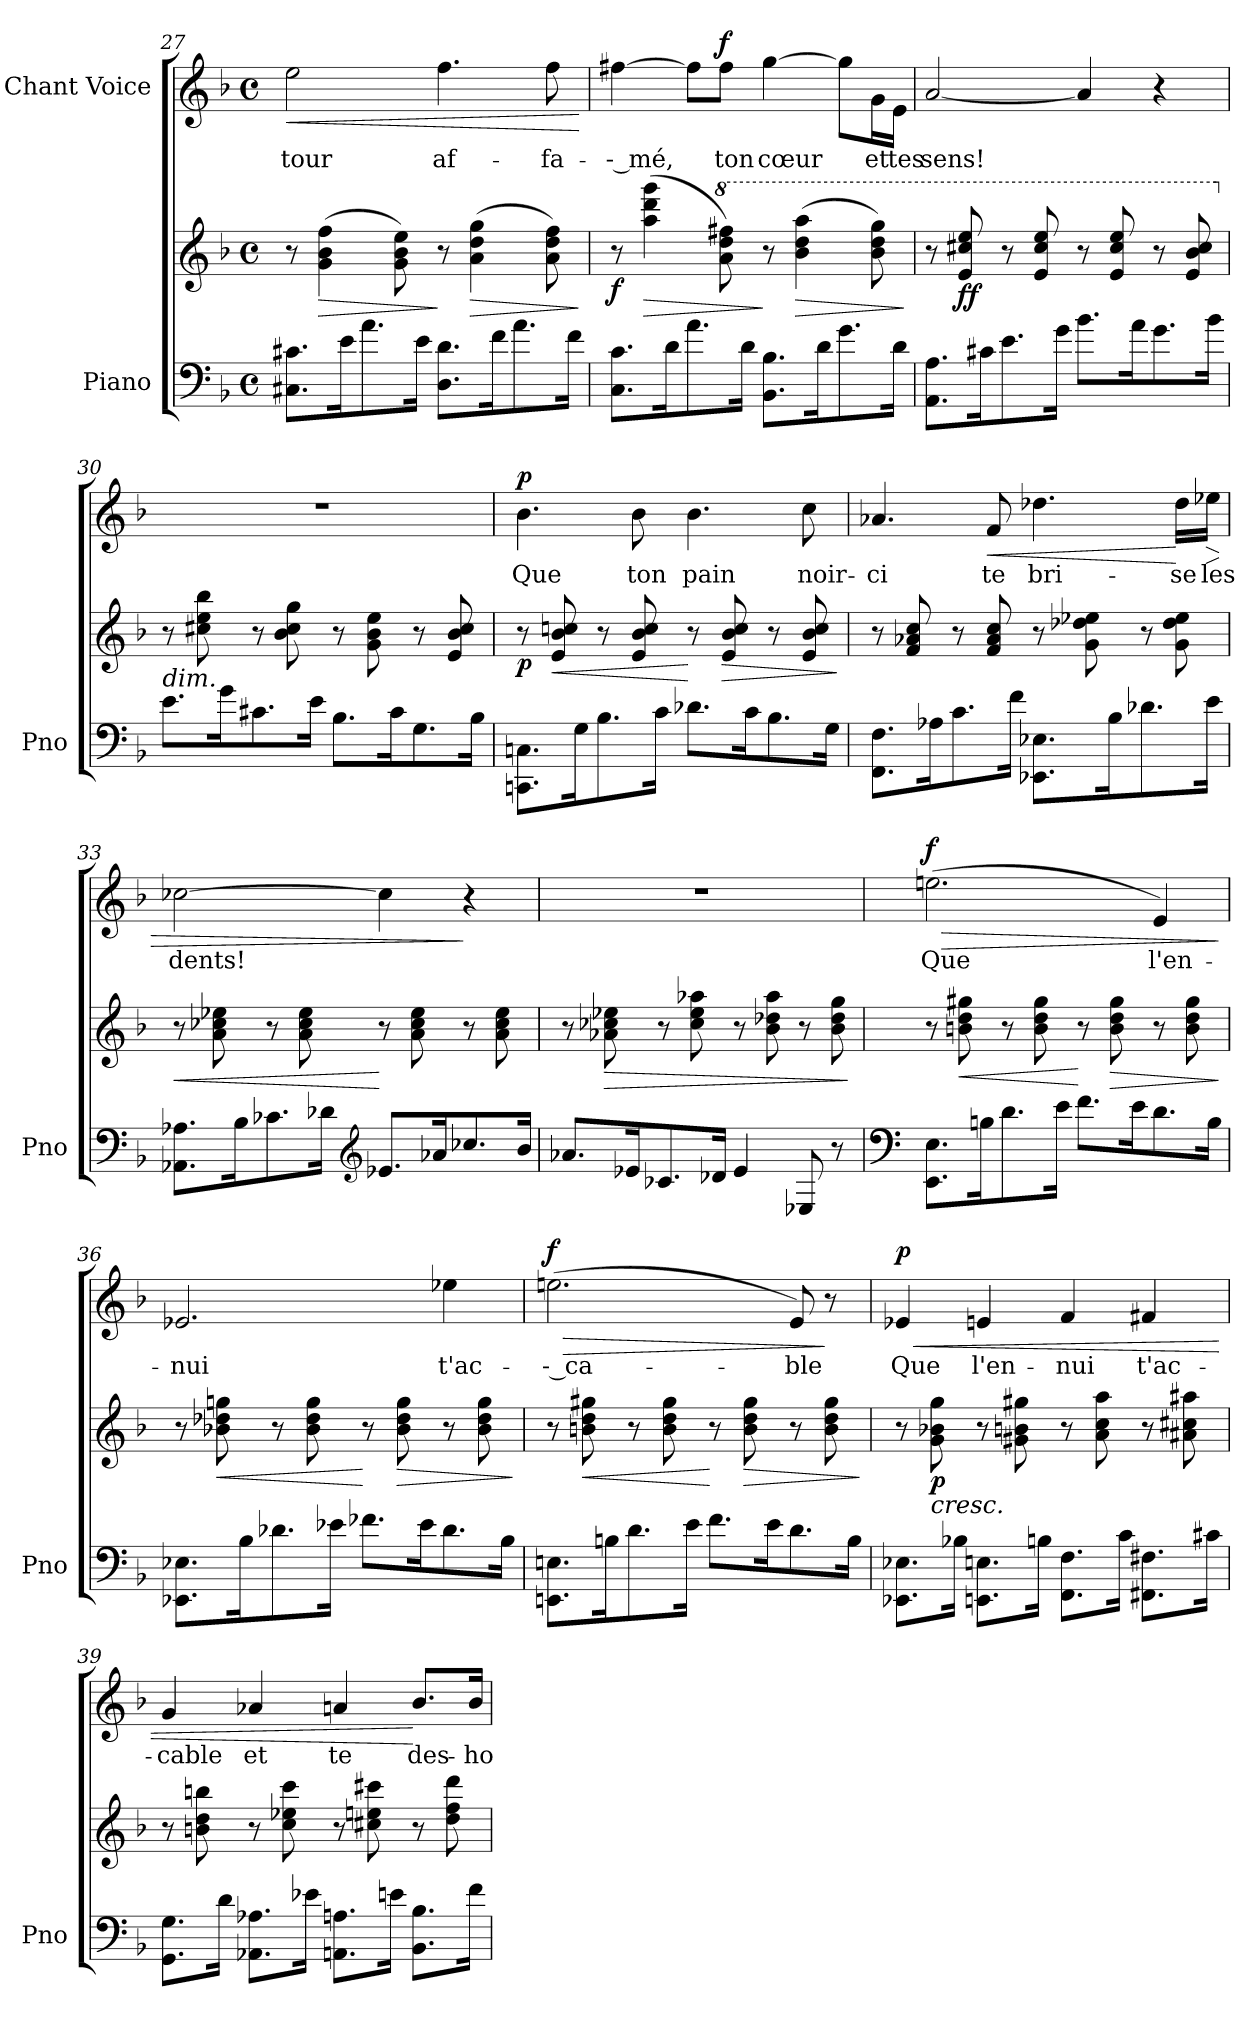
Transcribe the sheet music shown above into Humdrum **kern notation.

**kern	**kern	**dynam	**kern	**text	**dynam
*part2	*part2	*part2	*part1	*part1	*part1
*staff3	*staff2	*staff2/3	*staff1	*staff1	*staff1
*I"Piano	*	*	*I"Chant Voice	*	*
*I'Pno	*	*	*	*	*
*clefF4	*clefG2	*	*clefG2	*	*
*k[b-]	*k[b-]	*	*k[b-]	*	*
*M4/4	*M4/4	*	*M4/4	*	*
*met(c)	*met(c)	*	*met(c)	*	*
=27	=27	=27	=27	=27	=27
!	!	!	!	!LO:LY:b	!LO:HP:b
8.C#X\ 8.c#X\L	8r	.	2ee\	-tour	<
!	!	!LO:HP:b	!	!	!
.	(4g\ 4b-\ 4ff\	>	.	.	.
16e\K	.	.	.	.	.
8.a\	.	.	.	.	.
.	8g\ 8b-\ 8ee\)	.	.	.	.
16e\Jk	.	.	.	.	.
!	!	!	!	!LO:LY:b	!
8.D\ 8.d\L	8r	]	4.ff\	af-	.
!	!	!LO:HP:b	!	!	!
.	(4a\ 4dd\ 4gg\	>	.	.	.
16f\K	.	.	.	.	.
8.a\	.	.	.	.	.
!	!	!	!	!LO:LY:b	!
.	8a\ 8dd\ 8ff\)	.	8ff\	-fa-	.
16f\Jk	.	.	.	.	.
.	.	]	.	.	[
!!LO:LB:g=z
=28	=28	=28	=28	=28	=28
!	!	!LO:DY:b	!	!LO:LY:b	!
8.C\ 8.c\L	8r	f	[4ff#X\	-- mé,	.
!	!	!LO:HP:b	!	!	!
.	(4aa\ 4ddd\ 4ggg\	>	.	.	.
16d\K	.	.	.	.	.
8.a\	.	.	8ff#\L]	.	.
*	*8va	*	*	*	*
!	!	!	!	!LO:LY:b	!LO:DY:a
.	8aa\ 8ddd\ 8fff#X\)	.	8ff#\J	ton	f
16d\Jk	.	.	.	.	.
!	!	!	!	!LO:LY:b	!
8.BB-\ 8.B-\L	8r	]	[4gg\	cœur	.
!	!	!LO:HP:b	!	!	!
.	(4bb-\ 4ddd\ 4aaa\	>	.	.	.
16d\K	.	.	.	.	.
8.g\	.	.	8gg\L]	.	.
!	!	!	!	!LO:LY:b	!
.	8bb-\ 8ddd\ 8ggg\)	.	16g\L	et	.
!	!	!	!	!LO:LY:b	!
16d\Jk	.	.	16e\JJ	tes	.
.	.	]	.	.	.
=29	=29	=29	=29	=29	=29
!	!	!	!	!LO:LY:b	!
8.AA\ 8.A\L	8r	.	[2a/	sens!	.
!	!	!LO:DY:b	!	!	!
.	8ee/ 8ccc#X/ 8eee/	ff	.	.	.
16c#X\K	.	.	.	.	.
8.e\	8r	.	.	.	.
.	8ee/ 8ccc#/ 8eee/	.	.	.	.
16g\Jk	.	.	.	.	.
8.b-\L	8r	.	4a/]	.	.
.	8ee/ 8ccc#/ 8eee/	.	.	.	.
16a\K	.	.	.	.	.
8.g\	8r	.	4r	.	.
.	8ee/ 8bb-/ 8ccc#/	.	.	.	.
16b-\Jk	.	.	.	.	.
=30	=30	=30	=30	=30	=30
*	*X8va	*	*	*	*
!LO:TX:a:i:t=dim.	!	!	!	!	!
8.e\L	8r	.	1r	.	.
.	8cc#X\ 8ee\ 8bb-\	.	.	.	.
16g\K	.	.	.	.	.
8.c#X\	8r	.	.	.	.
.	8b-\ 8cc#\ 8gg\	.	.	.	.
16e\Jk	.	.	.	.	.
8.B-\L	8r	.	.	.	.
.	8g\ 8b-\ 8ee\	.	.	.	.
16c#\K	.	.	.	.	.
8.G\	8r	.	.	.	.
.	8e/ 8b-/ 8cc#/	.	.	.	.
16B-\Jk	.	.	.	.	.
!!LO:LB:g=z
=31	=31	=31	=31	=31	=31
!	!	!LO:DY:b	!	!LO:LY:b	!LO:DY:a
8.CCn\ 8.Cn\L	8r	p	4.b-\	Que	p
!	!	!LO:HP:b	!	!	!
.	8e/ 8b-/ 8ccn/	<	.	.	.
16G\K	.	.	.	.	.
8.B-\	8r	.	.	.	.
!	!	!	!	!LO:LY:b	!
.	8e/ 8b-/ 8cc/	.	8b-\	ton	.
16c\Jk	.	.	.	.	.
!	!	!	!	!LO:LY:b	!
8.d-X\L	8r	[	4.b-\	pain	.
!	!	!LO:HP:b	!	!	!
.	8e/ 8b-/ 8cc/	>	.	.	.
16c\K	.	.	.	.	.
8.B-\	8r	.	.	.	.
!	!	!	!	!LO:LY:b	!
.	8e/ 8b-/ 8cc/	.	8cc\	noir-	.
16G\Jk	.	.	.	.	.
.	.	]	.	.	.
=32	=32	=32	=32	=32	=32
!	!	!	!	!LO:LY:b	!
8.FF\ 8.F\L	8r	.	4.a-X/	-ci	.
.	8f/ 8a-X/ 8cc/	.	.	.	.
16A-X\K	.	.	.	.	.
8.c\	8r	.	.	.	.
!	!	!	!	!LO:LY:b	!LO:HP:b
.	8f/ 8a-/ 8cc/	.	8f/	te	<
16f\Jk	.	.	.	.	.
!	!	!	!	!LO:LY:b	!
8.EE-X\ 8.E-X\L	8r	.	4.dd-X\	bri-	.
.	8g\ 8dd-X\ 8ee-X\	.	.	.	.
16B-\K	.	.	.	.	.
8.d-X\	8r	.	.	.	.
!	!	!	!	!LO:LY:b	!
.	8g\ 8dd-\ 8ee-\	.	16dd-\LL	-se	[
!	!	!	!	!LO:LY:b	!LO:HP:b
16e\Jk	.	.	16ee-X\JJ	les	>
!!LO:LB:g=z
=33	=33	=33	=33	=33	=33
!	!	!LO:HP:b	!	!LO:LY:b	!
8.AA-X\ 8.A-X\L	8r	<	[2cc-X\	dents!	.
.	8a\ 8cc-X\ 8ee-X\	.	.	.	.
16B-\K	.	.	.	.	.
8.c-X\	8r	.	.	.	.
.	8a\ 8cc-\ 8ee-\	.	.	.	.
16d-X\Jk	.	.	.	.	.
*clefG2	*	*	*	*	*
8.e-X/L	8r	[	4cc-\]	.	.
.	8a\ 8cc-\ 8ee-\	.	.	.	.
16a-X/K	.	.	.	.	.
8.cc-X/	8r	.	4r	.	]
.	8a\ 8cc-\ 8ee-\	.	.	.	.
16b-/Jk	.	.	.	.	.
!!LO:PB:g=z
=34	=34	=34	=34	=34	=34
8.a-X/L	8r	.	1r	.	.
!	!	!LO:HP:b	!	!	!
.	8a-X\ 8cc-X\ 8ee-X\	>	.	.	.
16e-X/K	.	.	.	.	.
8.c-X/	8r	.	.	.	.
.	8cc-\ 8ee-\ 8aa-X\	.	.	.	.
16d-X/Jk	.	.	.	.	.
4e-/	8r	.	.	.	.
.	8b-\ 8dd-X\ 8aa-\	.	.	.	.
8E-X/	8r	.	.	.	.
8r	8b-\ 8dd-\ 8gg\	.	.	.	.
.	.	]	.	.	.
=35	=35	=35	=35	=35	=35
*clefF4	*	*	*	*	*
!	!	!	!	!LO:LY:b	!LO:HP:b
!	!	!	!	!	!LO:DY:n=1:a
8.EE\ 8.E\L	8r	.	(2.een\	Que	> f
!	!	!LO:HP:b	!	!	!
.	8bn\ 8dd\ 8gg#X\	<	.	.	.
16Bn\K	.	.	.	.	.
8.d\	8r	.	.	.	.
.	8b\ 8dd\ 8gg#\	.	.	.	.
16e\Jk	.	.	.	.	.
8.f\L	8r	[	.	.	.
!	!	!LO:HP:b	!	!	!
.	8b\ 8dd\ 8gg#\	>	.	.	.
16e\K	.	.	.	.	.
!	!	!	!	!LO:LY:b	!
8.d\	8r	.	4e/)	l'en-	.
.	8b\ 8dd\ 8gg#\	.	.	.	.
16B\Jk	.	.	.	.	.
.	.	]	.	.	]
=36	=36	=36	=36	=36	=36
!	!	!	!	!LO:LY:b	!
8.EE-X\ 8.E-X\L	8r	.	2.e-X/	-nui	.
!	!	!LO:HP:b	!	!	!
.	8b-X\ 8dd-X\ 8ggn\	<	.	.	.
16B-\K	.	.	.	.	.
8.d-X\	8r	.	.	.	.
.	8b-\ 8dd-\ 8gg\	.	.	.	.
16e-X\Jk	.	.	.	.	.
8.f-X\L	8r	[	.	.	.
!	!	!LO:HP:b	!	!	!
.	8b-\ 8dd-\ 8gg\	>	.	.	.
16e-\K	.	.	.	.	.
!	!	!	!	!LO:LY:b	!
8.d-\	8r	.	4ee-X\	t'ac-	.
.	8b-\ 8dd-\ 8gg\	.	.	.	.
16B-\Jk	.	.	.	.	.
.	.	]	.	.	.
!!LO:PB:g=z
=37	=37	=37	=37	=37	=37
!	!	!	!	!LO:LY:b	!LO:HP:b
!	!	!	!	!	!LO:DY:n=1:a
8.EEn\ 8.En\L	8r	.	(2.een\	-- ca-	> f
!	!	!LO:HP:b	!	!	!
.	8bn\ 8dd\ 8gg#X\	<	.	.	.
16Bn\K	.	.	.	.	.
8.d\	8r	.	.	.	.
.	8b\ 8dd\ 8gg#\	.	.	.	.
16e\Jk	.	.	.	.	.
8.f\L	8r	[	.	.	.
!	!	!LO:HP:b	!	!	!
.	8b\ 8dd\ 8gg#\	>	.	.	.
16e\K	.	.	.	.	.
!	!	!	!	!LO:LY:b	!
8.d\	8r	.	8e/)	-ble	.
.	8b\ 8dd\ 8gg#\	.	8r	.	]
16B\Jk	.	.	.	.	.
.	.	]	.	.	.
=38	=38	=38	=38	=38	=38
!	!	!	!	!LO:LY:b	!LO:HP:b
!	!	!	!	!	!LO:DY:n=1:a
8.EE-X\ 8.E-X\L	8r	.	4e-X/	Que	< p
!	!LO:TX:b:i:t=cresc.	!	!	!	!
!	!	!LO:DY:b	!	!	!
.	8g\ 8b-X\ 8gg\	p	.	.	.
16B-X\Jk	.	.	.	.	.
!	!	!	!	!LO:LY:b	!
8.EEn\ 8.En\L	8r	.	4en/	l'en-	.
.	8g#X\ 8bn\ 8gg#X\	.	.	.	.
16Bn\Jk	.	.	.	.	.
!	!	!	!	!LO:LY:b	!
8.FF\ 8.F\L	8r	.	4f/	-nui	.
.	8a\ 8cc\ 8aa\	.	.	.	.
16c\Jk	.	.	.	.	.
!	!	!	!	!LO:LY:b	!
8.FF#X\ 8.F#X\L	8r	.	4f#X/	t'ac-	.
.	8a#X\ 8cc#X\ 8aa#X\	.	.	.	.
16c#X\Jk	.	.	.	.	.
=39	=39	=39	=39	=39	=39
!	!	!	!	!LO:LY:b	!
8.GG\ 8.G\L	8r	.	4g/	-cable	.
.	8bn\ 8dd\ 8bbn\	.	.	.	.
16d\Jk	.	.	.	.	.
!	!	!	!	!LO:LY:b	!
8.AA-X\ 8.A-X\L	8r	.	4a-X/	et	.
.	8cc\ 8ee-X\ 8ccc\	.	.	.	.
16e-X\Jk	.	.	.	.	.
!	!	!	!	!LO:LY:b	!
8.AAn\ 8.An\L	8r	.	4an/	te	.
.	8cc#X\ 8een\ 8ccc#X\	.	.	.	.
16en\Jk	.	.	.	.	.
!	!	!	!	!LO:LY:b	!
8.BB-\ 8.B-\L	8r	.	8.b-/L	des-	[
.	8dd\ 8ff\ 8ddd\	.	.	.	.
!	!	!	!	!LO:LY:b	!
16f\Jk	.	.	16b-/Jk	-ho-	.
=	=	=	=	=	=
*-	*-	*-	*-	*-	*-
